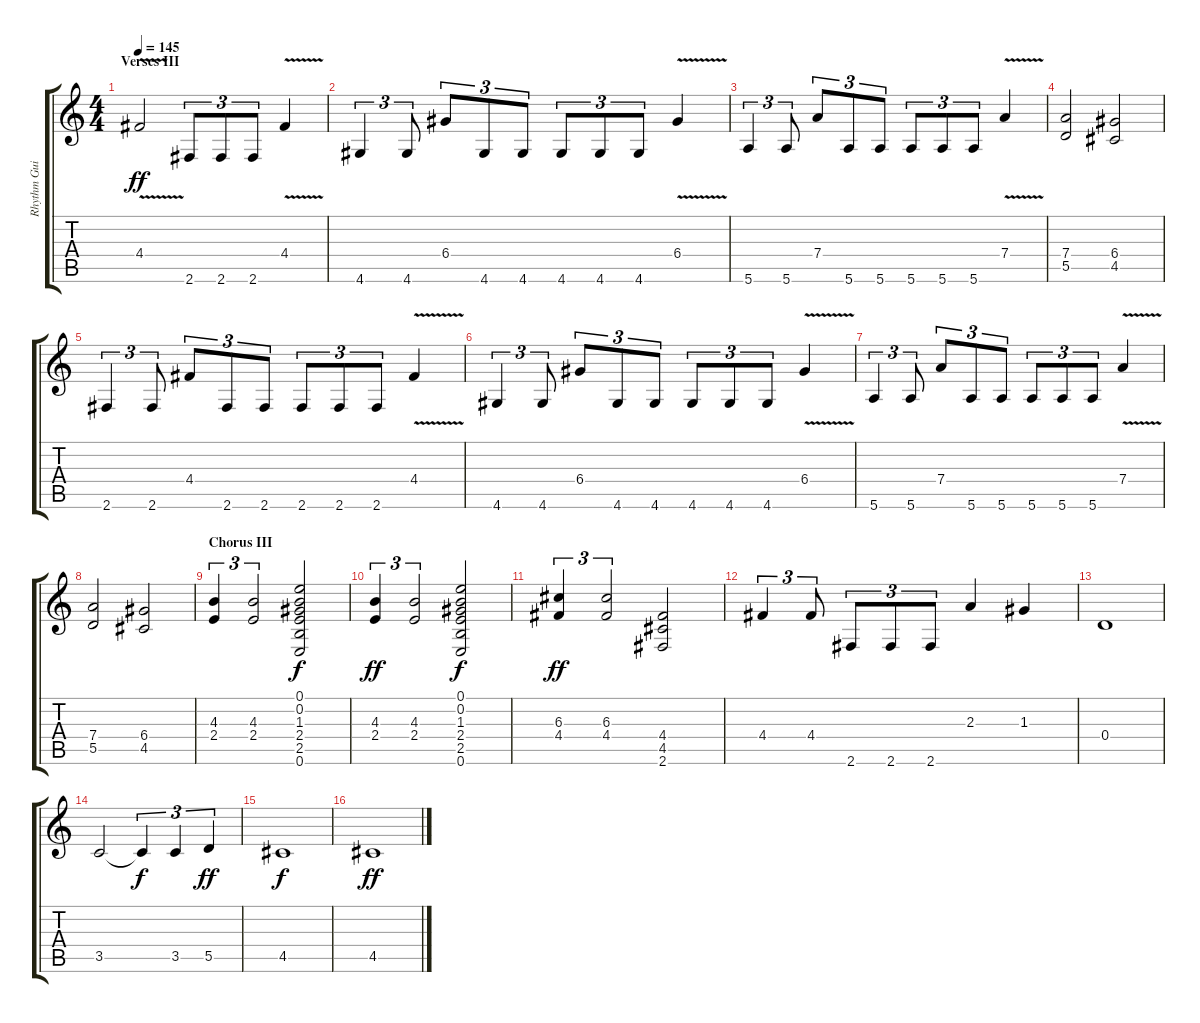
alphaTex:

\track ("Rhythm Guitar" "Rhythm Gui") {instrument overdrivenguitar}
\staff {score tabs}
\tuning (E4 B3 G3 D3 A2 E2) {hide}
\ts (4 4)
\section ("" "Verses III")
\tempo 145
\clef g2
\ks c
4.4{v}.2{dy ff} 2.6.8{tu (3 2)} 2.6.8{tu (3 2)} 2.6.8{tu (3 2)} 4.4{v}.4 |
4.6.4{tu (3 2)} 4.6.8{tu (3 2)} 6.4.8{tu (3 2)} 4.6.8{tu (3 2)} 4.6.8{tu (3 2)} 4.6.8{tu (3 2)} 4.6.8{tu (3 2)} 4.6.8{tu (3 2)} 6.4{v}.4 |
5.6.4{tu (3 2)} 5.6.8{tu (3 2)} 7.4.8{tu (3 2)} 5.6.8{tu (3 2)} 5.6.8{tu (3 2)} 5.6.8{tu (3 2)} 5.6.8{tu (3 2)} 5.6.8{tu (3 2)} 7.4{v}.4 |
(7.4 5.5).2 (6.4 4.5).2 |
2.6.4{tu (3 2)} 2.6.8{tu (3 2)} 4.4.8{tu (3 2)} 2.6.8{tu (3 2)} 2.6.8{tu (3 2)} 2.6.8{tu (3 2)} 2.6.8{tu (3 2)} 2.6.8{tu (3 2)} 4.4{v}.4 |
4.6.4{tu (3 2)} 4.6.8{tu (3 2)} 6.4.8{tu (3 2)} 4.6.8{tu (3 2)} 4.6.8{tu (3 2)} 4.6.8{tu (3 2)} 4.6.8{tu (3 2)} 4.6.8{tu (3 2)} 6.4{v}.4 |
5.6.4{tu (3 2)} 5.6.8{tu (3 2)} 7.4.8{tu (3 2)} 5.6.8{tu (3 2)} 5.6.8{tu (3 2)} 5.6.8{tu (3 2)} 5.6.8{tu (3 2)} 5.6.8{tu (3 2)} 7.4{v}.4 |
(7.4 5.5).2 (6.4 4.5).2 |
\section ("" "Chorus III")
(4.3 2.4).4{tu (3 2)} (4.3 2.4).2{tu (3 2)} (0.1 0.2 1.3 2.4 2.5 0.6).2{dy f} |
(4.3 2.4).4{tu (3 2) dy ff} (4.3 2.4).2{tu (3 2)} (0.1 0.2 1.3 2.4 2.5 0.6).2{dy f} |
(6.3 4.4).4{tu (3 2) dy ff} (6.3 4.4).2{tu (3 2)} (4.4 4.5 2.6).2 |
4.4.4{tu (3 2)} 4.4.8{tu (3 2)} 2.6.8{tu (3 2)} 2.6.8{tu (3 2)} 2.6.8{tu (3 2)} 2.3.4 1.3.4 |
0.4.1 |
3.5.2 3.5{t}.4{tu (3 2) dy f} 3.5.4{tu (3 2)} 5.5.4{tu (3 2) dy ff} |
4.5.1{dy f} |
4.5.1{dy ff}
